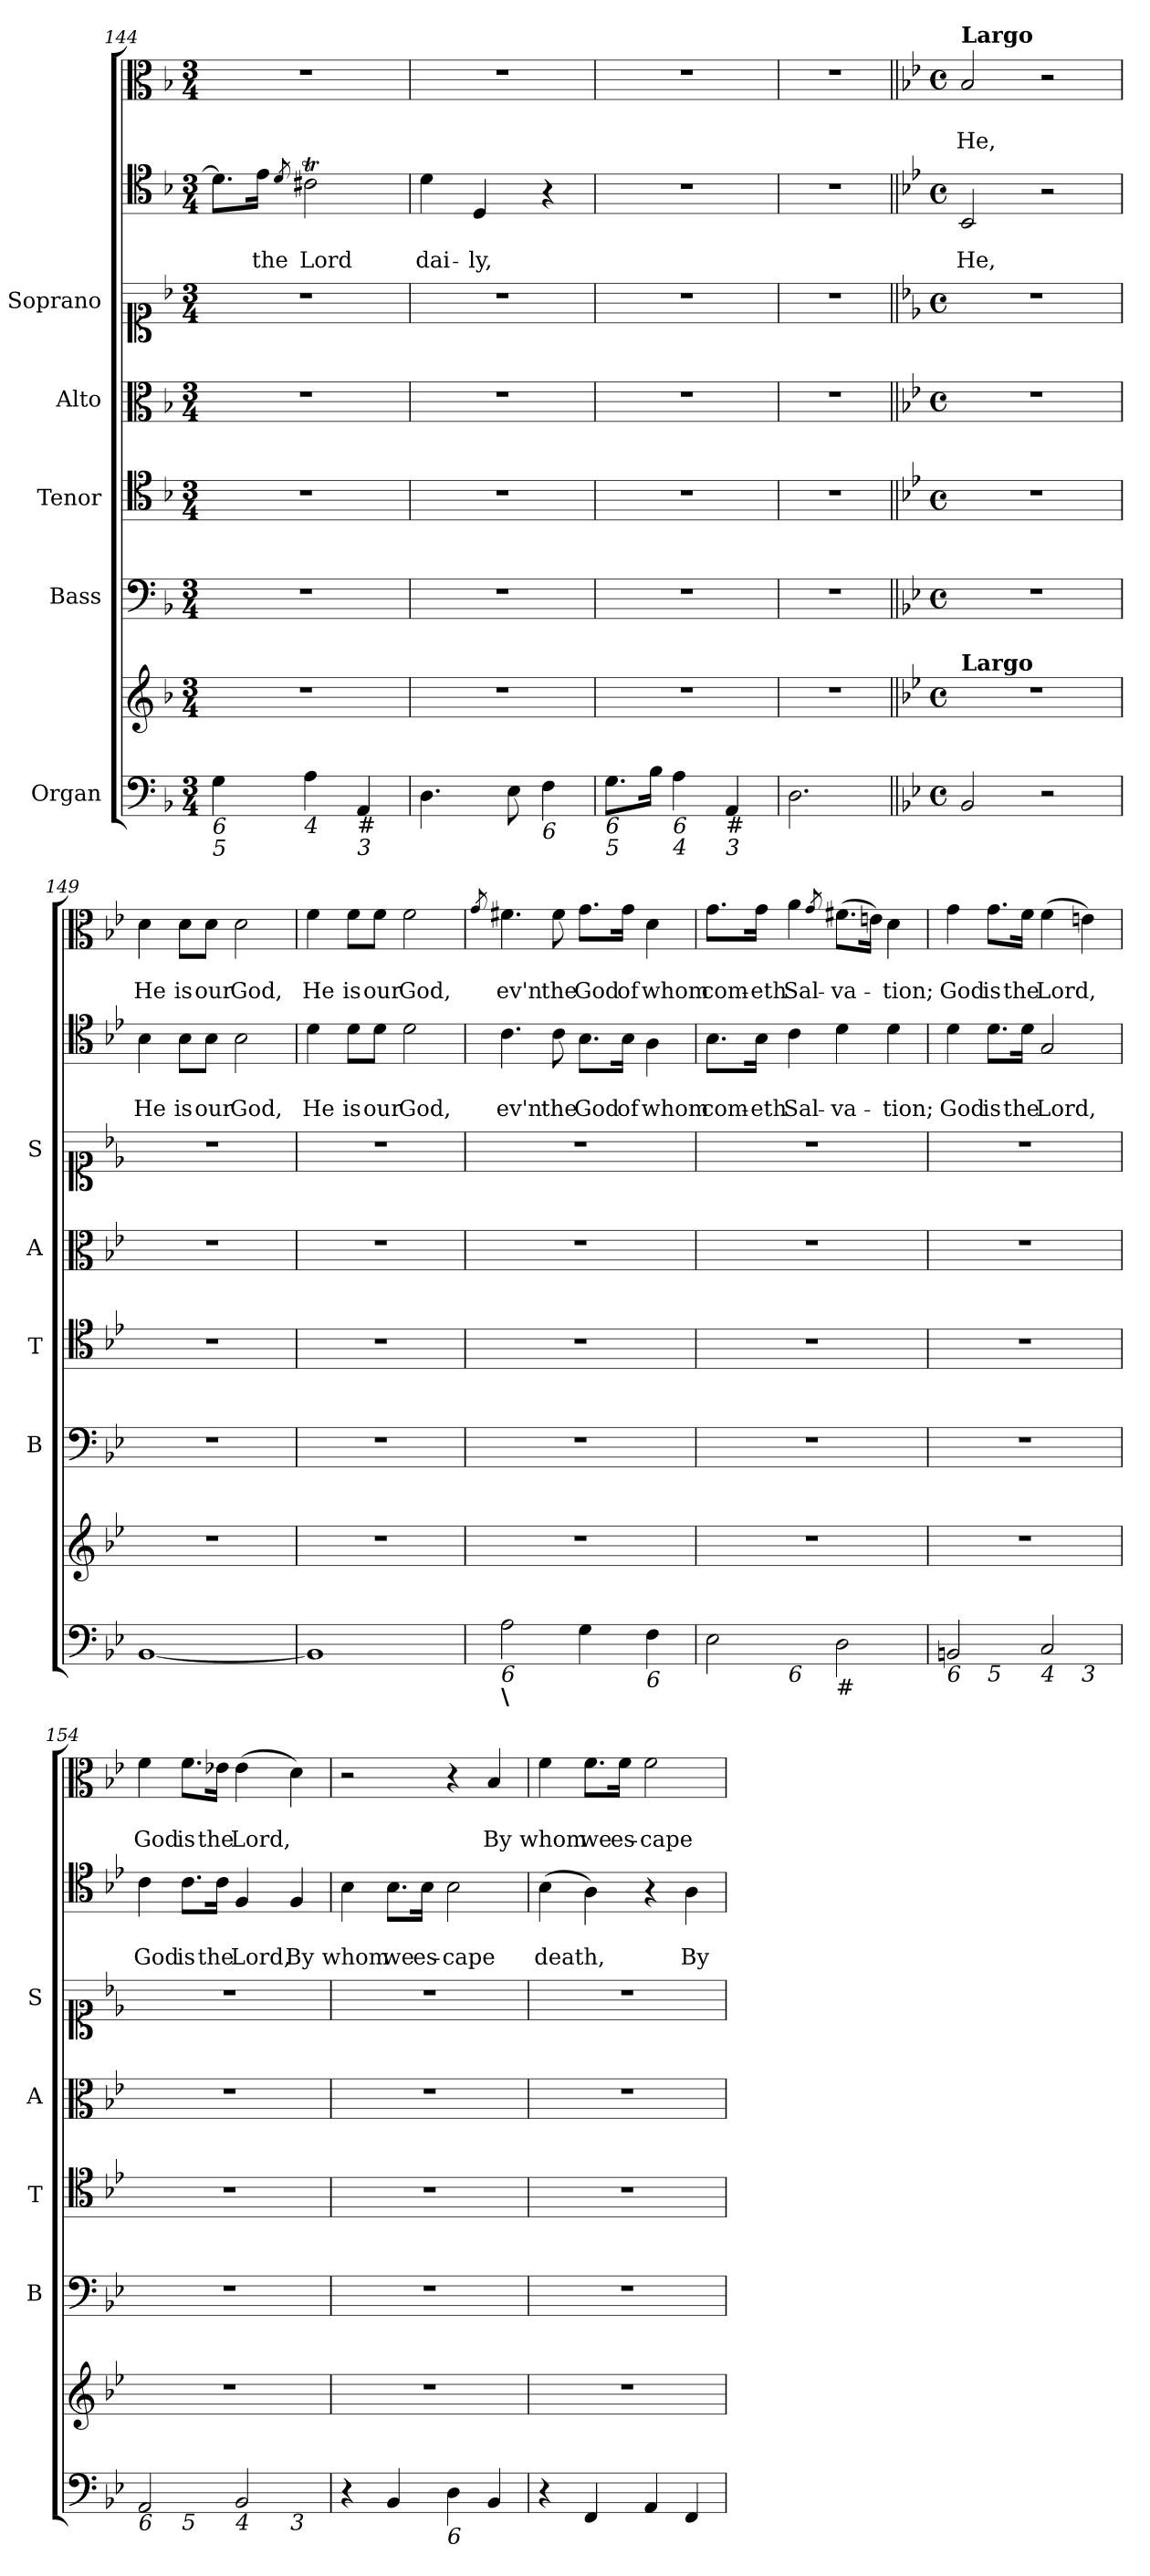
**kern	**kern	**kern	**kern	**kern	**kern	**kern	**text	**text	**kern	**text	**text
*part7	*part7	*part6	*part5	*part4	*part3	*part2	*part2	*part2	*part1	*part1	*part1
*staff8	*staff7	*staff6	*staff5	*staff4	*staff3	*staff2	*staff2	*staff2	*staff1	*staff1	*staff1
*I"Organ	*	*I"Bass	*I"Tenor	*I"Alto	*I"Soprano	*	*	*	*	*	*
*	*	*I'B	*I'T	*I'A	*I'S	*	*	*	*	*	*
*clefF4	*clefG2	*clefF4	*clefC4	*clefC3	*clefC1	*clefC4	*	*	*clefC3	*	*
*k[b-]	*k[b-]	*k[b-]	*k[b-]	*k[b-]	*k[b-]	*k[b-]	*	*	*k[b-]	*	*
*F:	*F:	*F:	*F:	*F:	*F:	*F:	*	*	*F:	*	*
*M3/4	*M3/4	*M3/4	*M3/4	*M3/4	*M3/4	*M3/4	*	*	*M3/4	*	*
=144	=144	=144	=144	=144	=144	=144	=144	=144	=144	=144	=144
!LO:TX:b:i:t=6	!	!	!	!	!	!	!	!	!	!	!
!LO:TX:b:i:t=5	!	!	!	!	!	!	!	!	!	!	!
4G\	2.r	2.r	2.r	2.r	2.r	8.d\L]	.	.	2.r	.	.
!	!	!	!	!	!	!	!	!LO:LY:b	!	!	!
.	.	.	.	.	.	16e\Jk	.	the	.	.	.
.	.	.	.	.	.	8qd/	.	.	.	.	.
!LO:TX:b:i:t=4	!	!	!	!	!	!	!	!	!	!	!
!	!	!	!	!	!	!	!	!LO:LY:b	!	!	!
4A\	.	.	.	.	.	2c#Xt\	.	Lord	.	.	.
!LO:TX:b:t=#	!	!	!	!	!	!	!	!	!	!	!
!LO:TX:b:i:t=3	!	!	!	!	!	!	!	!	!	!	!
4AA/	.	.	.	.	.	.	.	.	.	.	.
=145	=145	=145	=145	=145	=145	=145	=145	=145	=145	=145	=145
!	!	!	!	!	!	!	!	!LO:LY:b	!	!	!
4.D\	2.r	2.r	2.r	2.r	2.r	4d\	.	dai-	2.r	.	.
!	!	!	!	!	!	!	!	!LO:LY:b	!	!	!
.	.	.	.	.	.	4D/	.	-ly,	.	.	.
8E\	.	.	.	.	.	.	.	.	.	.	.
!LO:TX:b:i:t=6	!	!	!	!	!	!	!	!	!	!	!
4F\	.	.	.	.	.	4r	.	.	.	.	.
=146	=146	=146	=146	=146	=146	=146	=146	=146	=146	=146	=146
!LO:TX:b:i:t=6	!	!	!	!	!	!	!	!	!	!	!
!LO:TX:b:i:t=5	!	!	!	!	!	!	!	!	!	!	!
8.G\L	2.r	2.r	2.r	2.r	2.r	2.r	.	.	2.r	.	.
16B-\Jk	.	.	.	.	.	.	.	.	.	.	.
!LO:TX:b:i:t=6\n4	!	!	!	!	!	!	!	!	!	!	!
4A\	.	.	.	.	.	.	.	.	.	.	.
!LO:TX:b:t=#	!	!	!	!	!	!	!	!	!	!	!
!LO:TX:b:i:t=3	!	!	!	!	!	!	!	!	!	!	!
4AA/	.	.	.	.	.	.	.	.	.	.	.
=147	=147	=147	=147	=147	=147	=147	=147	=147	=147	=147	=147
2.D\	2.r	2.r	2.r	2.r	2.r	2.r	.	.	2.r	.	.
!!LO:PB:g=z
=148||	=148||	=148||	=148||	=148||	=148||	=148||	=148||	=148||	=148||	=148||	=148||
*k[b-e-]	*k[b-e-]	*k[b-e-]	*k[b-e-]	*k[b-e-]	*k[b-e-]	*k[b-e-]	*	*	*k[b-e-]	*	*
*B-:	*B-:	*B-:	*B-:	*B-:	*B-:	*B-:	*	*	*B-:	*	*
*M4/4	*M4/4	*M4/4	*M4/4	*M4/4	*M4/4	*M4/4	*	*	*M4/4	*	*
*met(c)	*met(c)	*met(c)	*met(c)	*met(c)	*met(c)	*met(c)	*	*	*met(c)	*	*
*	*MM80	*	*	*	*	*	*	*	*MM80	*	*
!	!	!	!	!	!	!	!	!	!LO:TX:a:B:t=Largo	!	!
!	!LO:TX:a:B:t=Largo	!	!	!	!	!	!	!	!	!	!
!	!	!	!	!	!	!	!	!LO:LY:b	!	!	!LO:LY:b
2BB-/	1r	1r	1r	1r	1r	2BB-/	.	He,	2B-/	.	He,
2r	.	.	.	.	.	2r	.	.	2r	.	.
=149	=149	=149	=149	=149	=149	=149	=149	=149	=149	=149	=149
!	!	!	!	!	!	!	!	!LO:LY:b	!	!	!LO:LY:b
[1BB-	1r	1r	1r	1r	1r	4B-\	.	He	4d\	.	He
!	!	!	!	!	!	!	!	!LO:LY:b	!	!	!LO:LY:b
.	.	.	.	.	.	8B-\L	.	is	8d\L	.	is
!	!	!	!	!	!	!	!	!LO:LY:b	!	!	!LO:LY:b
.	.	.	.	.	.	8B-\J	.	our	8d\J	.	our
!	!	!	!	!	!	!	!	!LO:LY:b	!	!	!LO:LY:b
.	.	.	.	.	.	2B-\	.	God,	2d\	.	God,
=150	=150	=150	=150	=150	=150	=150	=150	=150	=150	=150	=150
!	!	!	!	!	!	!	!	!LO:LY:b	!	!	!LO:LY:b
1BB-]	1r	1r	1r	1r	1r	4d\	.	He	4f\	.	He
!	!	!	!	!	!	!	!	!LO:LY:b	!	!	!LO:LY:b
.	.	.	.	.	.	8d\L	.	is	8f\L	.	is
!	!	!	!	!	!	!	!	!LO:LY:b	!	!	!LO:LY:b
.	.	.	.	.	.	8d\J	.	our	8f\J	.	our
!	!	!	!	!	!	!	!	!LO:LY:b	!	!	!LO:LY:b
.	.	.	.	.	.	2d\	.	God,	2f\	.	God,
=151	=151	=151	=151	=151	=151	=151	=151	=151	=151	=151	=151
.	.	.	.	.	.	.	.	.	8qg/	.	.
!LO:TX:b:i:t=6	!	!	!	!	!	!	!	!	!	!	!
!LO:TX:b:B:t=\	!	!	!	!	!	!	!	!	!	!	!
!	!	!	!	!	!	!	!	!LO:LY:b	!	!	!LO:LY:b
2A\	1r	1r	1r	1r	1r	4.c\	.	ev'n	4.f#X\	.	ev'n
!	!	!	!	!	!	!	!	!LO:LY:b	!	!	!LO:LY:b
.	.	.	.	.	.	8c\	.	the	8f#\	.	the
!	!	!	!	!	!	!	!	!LO:LY:b	!	!	!LO:LY:b
4G\	.	.	.	.	.	8.B-\L	.	God	8.g\L	.	God
!	!	!	!	!	!	!	!	!LO:LY:b	!	!	!LO:LY:b
.	.	.	.	.	.	16B-\Jk	.	of	16g\Jk	.	of
!LO:TX:b:i:t=6	!	!	!	!	!	!	!	!	!	!	!
!	!	!	!	!	!	!	!	!LO:LY:b	!	!	!LO:LY:b
4F\	.	.	.	.	.	4A\	.	whom	4d\	.	whom
=152	=152	=152	=152	=152	=152	=152	=152	=152	=152	=152	=152
!LO:TX:b:i:t=7	!	!	!	!	!	!	!	!	!	!	!
!	!	!	!	!	!	!	!	!LO:LY:b	!	!	!LO:LY:b
*^	*	*	*	*	*	*	*	*	*	*	*
2E-\	4ryy	1r	1r	1r	1r	1r	8.B-\L	.	com-	8.g\L	.	com-
!	!	!	!	!	!	!	!	!	!LO:LY:b	!	!	!LO:LY:b
.	.	.	.	.	.	.	16B-\Jk	.	-eth	16g\Jk	.	-eth
!	!LO:TX:b:i:t=6	!	!	!	!	!	!	!	!	!	!	!
!	!	!	!	!	!	!	!	!	!LO:LY:b	!	!	!LO:LY:b
.	2.ryy	.	.	.	.	.	4c\	.	Sal-	4a\	.	Sal-
.	.	.	.	.	.	.	.	.	.	8qg/	.	.
!LO:TX:b:t=#	!	!	!	!	!	!	!	!	!	!	!	!
!	!	!	!	!	!	!	!	!	!LO:LY:b	!	!	!LO:LY:b
2D\	.	.	.	.	.	.	4d\	.	-va-	(>8.f#X\L	.	-va-
.	.	.	.	.	.	.	.	.	.	16en\Jk)	.	.
!	!	!	!	!	!	!	!	!	!LO:LY:b	!	!	!LO:LY:b
.	.	.	.	.	.	.	4d\	.	-tion;	4d\	.	-tion;
!!LO:LB:g=z
=153	=153	=153	=153	=153	=153	=153	=153	=153	=153	=153	=153	=153
!LO:TX:b:i:t=6	!	!	!	!	!	!	!	!	!	!	!	!
!	!	!	!	!	!	!	!	!	!LO:LY:b	!	!	!LO:LY:b
*	*^	*	*	*	*	*	*	*	*	*	*	*
2BBn/	4ryy	2.ryy	1r	1r	1r	1r	1r	4d\	.	God	4g\	.	God
!	!LO:TX:b:i:t=5	!	!	!	!	!	!	!	!	!	!	!	!
!	!	!	!	!	!	!	!	!	!	!LO:LY:b	!	!	!LO:LY:b
.	2.ryy	.	.	.	.	.	.	8.d\L	.	is	8.g\L	.	is
!	!	!	!	!	!	!	!	!	!	!LO:LY:b	!	!	!LO:LY:b
.	.	.	.	.	.	.	.	16d\Jk	.	the	16f\Jk	.	the
!LO:TX:b:i:t=4	!	!	!	!	!	!	!	!	!	!	!	!	!
!	!	!	!	!	!	!	!	!	!	!LO:LY:b	!	!	!LO:LY:b
2C/	.	.	.	.	.	.	.	2G/	.	Lord,	(>4f\	.	Lord,
!	!	!LO:TX:b:i:t=3	!	!	!	!	!	!	!	!	!	!	!
.	.	4ryy	.	.	.	.	.	.	.	.	4en\)	.	.
=154	=154	=154	=154	=154	=154	=154	=154	=154	=154	=154	=154	=154	=154
!LO:TX:b:i:t=6	!	!	!	!	!	!	!	!	!	!	!	!	!
!	!	!	!	!	!	!	!	!	!	!LO:LY:b	!	!	!LO:LY:b
2AA/	4ryy	2.ryy	1r	1r	1r	1r	1r	4c\	.	God	4f\	.	God
!	!LO:TX:b:i:t=5	!	!	!	!	!	!	!	!	!	!	!	!
!	!	!	!	!	!	!	!	!	!	!LO:LY:b	!	!	!LO:LY:b
.	2.ryy	.	.	.	.	.	.	8.c\L	.	is	8.f\L	.	is
!	!	!	!	!	!	!	!	!	!	!LO:LY:b	!	!	!LO:LY:b
.	.	.	.	.	.	.	.	16c\Jk	.	the	16e-X\Jk	.	the
!LO:TX:b:i:t=4	!	!	!	!	!	!	!	!	!	!	!	!	!
!	!	!	!	!	!	!	!	!	!	!LO:LY:b	!	!	!LO:LY:b
2BB-/	.	.	.	.	.	.	.	4F/	.	Lord,	(>4e-\	.	Lord,
!	!	!LO:TX:b:i:t=3	!	!	!	!	!	!	!	!	!	!	!
!	!	!	!	!	!	!	!	!	!	!LO:LY:b	!	!	!
.	.	4ryy	.	.	.	.	.	4F/	.	By	4d\)	.	.
=155	=155	=155	=155	=155	=155	=155	=155	=155	=155	=155	=155	=155	=155
!	!	!	!	!	!	!	!	!	!	!LO:LY:b	!	!	!
*v	*v	*v	*	*	*	*	*	*	*	*	*	*	*
4r	1r	1r	1r	1r	1r	4B-\	.	whom	2r	.	.
!	!	!	!	!	!	!	!	!LO:LY:b	!	!	!
4BB-/	.	.	.	.	.	8.B-\L	.	we	.	.	.
!	!	!	!	!	!	!	!	!LO:LY:b	!	!	!
.	.	.	.	.	.	16B-\Jk	.	es-	.	.	.
!LO:TX:b:i:t=6	!	!	!	!	!	!	!	!	!	!	!
!	!	!	!	!	!	!	!	!LO:LY:b	!	!	!
4D\	.	.	.	.	.	2B-\	.	-cape	4r	.	.
!	!	!	!	!	!	!	!	!	!	!	!LO:LY:b
4BB-/	.	.	.	.	.	.	.	.	4B-/	.	By
=156	=156	=156	=156	=156	=156	=156	=156	=156	=156	=156	=156
!	!	!	!	!	!	!	!	!LO:LY:b	!	!	!LO:LY:b
4r	1r	1r	1r	1r	1r	(>4B-\	.	death,	4f\	.	whom
!	!	!	!	!	!	!	!	!	!	!	!LO:LY:b
4FF/	.	.	.	.	.	4A\)	.	.	8.f\L	.	we
!	!	!	!	!	!	!	!	!	!	!	!LO:LY:b
.	.	.	.	.	.	.	.	.	16f\Jk	.	es-
!	!	!	!	!	!	!	!	!	!	!	!LO:LY:b
4AA/	.	.	.	.	.	4r	.	.	2f\	.	-cape
!	!	!	!	!	!	!	!	!LO:LY:b	!	!	!
4FF/	.	.	.	.	.	4A\	.	By	.	.	.
=	=	=	=	=	=	=	=	=	=	=	=
*-	*-	*-	*-	*-	*-	*-	*-	*-	*-	*-	*-
